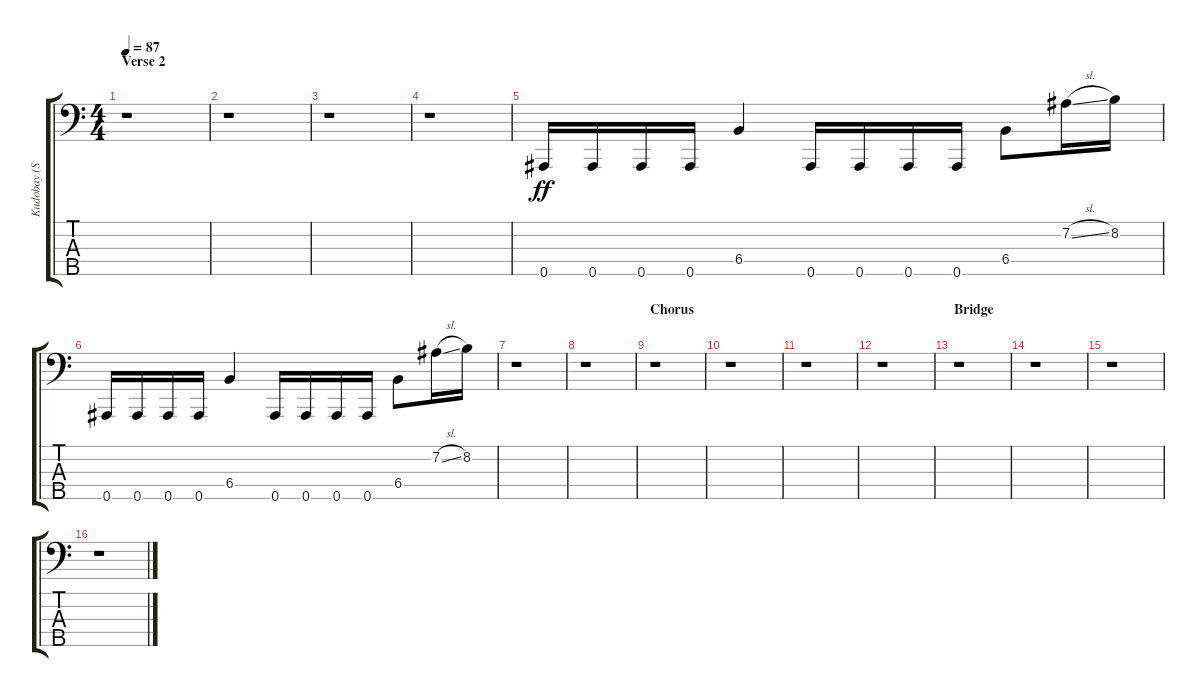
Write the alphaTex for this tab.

\track ("Kudobay (Slap)" "Kudobay (S") {instrument slapbass1}
\staff {score tabs}
\tuning (Ab2 Eb2 Bb1 F1 Bb0) {hide}
\ts (4 4)
\section ("" "Verse 2")
\tempo 87
\clef f4
\ks c
r.1{dy ff} |
r.1 |
r.1 |
r.1 |
0.5.16 0.5.16 0.5.16 0.5.16 6.4.4 0.5.16 0.5.16 0.5.16 0.5.16 6.4.8 7.2{sl}.16 8.2.16 |
0.5.16 0.5.16 0.5.16 0.5.16 6.4.4 0.5.16 0.5.16 0.5.16 0.5.16 6.4.8 7.2{sl}.16 8.2.16 |
r.1 |
r.1 |
\section ("" "Chorus")
r.1 |
r.1 |
r.1 |
r.1 |
\section ("" "Bridge")
r.1 |
r.1 |
r.1 |
r.1
